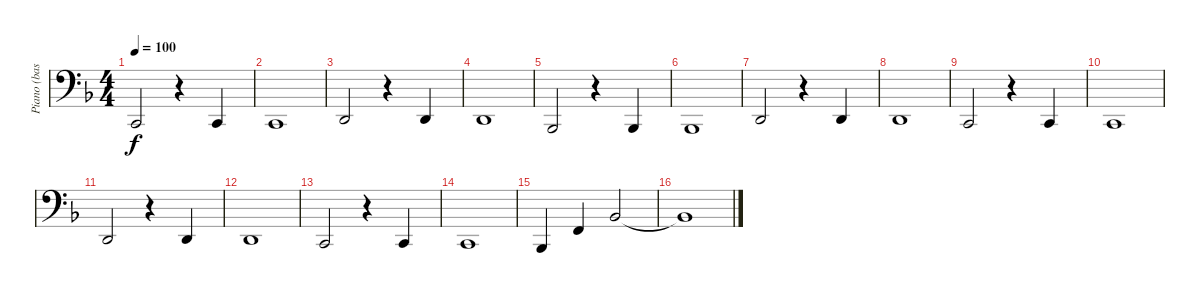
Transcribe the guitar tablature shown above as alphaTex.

\track ("Piano (bass)" "Piano (bas") {instrument electricgrandpiano}
\staff {score}
\tuning (G2 D2 A1 E1) {hide}
\ts (4 4)
\tempo 100
\clef f4
\ks dminor
3.3.2{dy f} r.4 3.3.4 |
3.3.1 |
0.2.2 r.4 0.2.4 |
0.2.1 |
1.3.2 r.4 1.3.4 |
1.3.1 |
0.2.2 r.4 0.2.4 |
0.2.1 |
3.3.2 r.4 3.3.4 |
3.3.1 |
0.2.2 r.4 0.2.4 |
0.2.1 |
3.3.2 r.4 3.3.4 |
3.3.1 |
1.3.4 3.2.4 3.1.2 |
3.1{t}.1
